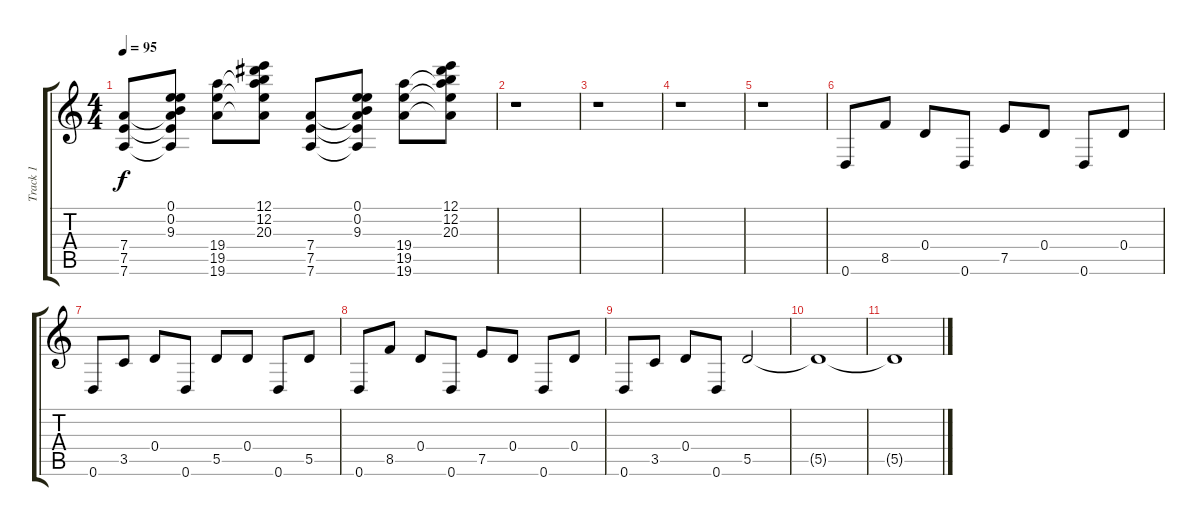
\track ("Track 1" "Track 1") {instrument acousticguitarnylon}
\staff {score tabs}
\tuning (E4 B3 G3 D3 A2 D2) {hide}
\ts (4 4)
\tempo 95
\clef g2
\ks c
(7.4 7.5 7.6).8{dy f} (0.1 0.2 9.3 7.4{t} 7.5{t} 7.6{t}).8 (19.4 19.5 19.6).8 (12.1 12.2 20.3 19.4{t} 19.5{t} 19.6{t}).8 (7.4 7.5 7.6).8 (0.1 0.2 9.3 7.4{t} 7.5{t} 7.6{t}).8 (19.4 19.5 19.6).8 (12.1 12.2 20.3 19.4{t} 19.5{t} 19.6{t}).8 |
r.1 |
r.1 |
r.1 |
r.1 |
0.6.8 8.5.8 0.4.8 0.6.8 7.5.8 0.4.8 0.6.8 0.4.8 |
0.6.8 3.5.8 0.4.8 0.6.8 5.5.8 0.4.8 0.6.8 5.5.8 |
0.6.8 8.5.8 0.4.8 0.6.8 7.5.8 0.4.8 0.6.8 0.4.8 |
0.6.8 3.5.8 0.4.8 0.6.8 5.5.2{volume 8} |
5.5{t}.1 |
5.5{t}.1{volume 0}
